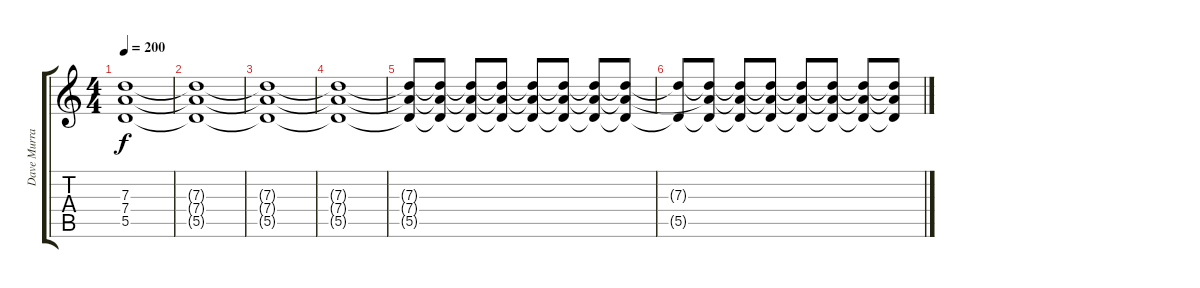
\track ("Dave Murray" "Dave Murra") {instrument distortionguitar}
\staff {score tabs}
\tuning (E4 B3 G3 D3 A2 E2) {hide}
\ts (4 4)
\tempo 200
\clef g2
\ks c
(7.3{t} 7.4{t} 5.5{t}).1{dy f} |
(7.3{t} 7.4{t} 5.5{t}).1 |
(7.3{t} 7.4{t} 5.5{t}).1 |
(7.3{t} 7.4{t} 5.5{t}).1 |
(7.3{t} 7.4{t} 5.5{t}).8{volume 10} (7.3{t} 7.4{t} 5.5{t}).8{volume 8} (7.3{t} 7.4{t} 5.5{t}).8{volume 8} (7.3{t} 7.4{t} 5.5{t}).8{volume 7} (7.3{t} 7.4{t} 5.5{t}).8{volume 6} (7.3{t} 7.4{t} 5.5{t}).8{volume 5} (7.3{t} 7.4{t} 5.5{t}).8{volume 4} (7.3{t} 7.4{t} 5.5{t}).8{volume 3} |
(7.3{t} 5.5{t}).8 (7.3{t} 7.4{t} 5.5{t}).8 (7.3{t} 7.4{t} 5.5{t}).8 (7.3{t} 7.4{t} 5.5{t}).8 (7.3{t} 7.4{t} 5.5{t}).8 (7.3{t} 7.4{t} 5.5{t}).8 (7.3{t} 7.4{t} 5.5{t}).8 (7.3{t} 7.4{t} 5.5{t}).8
